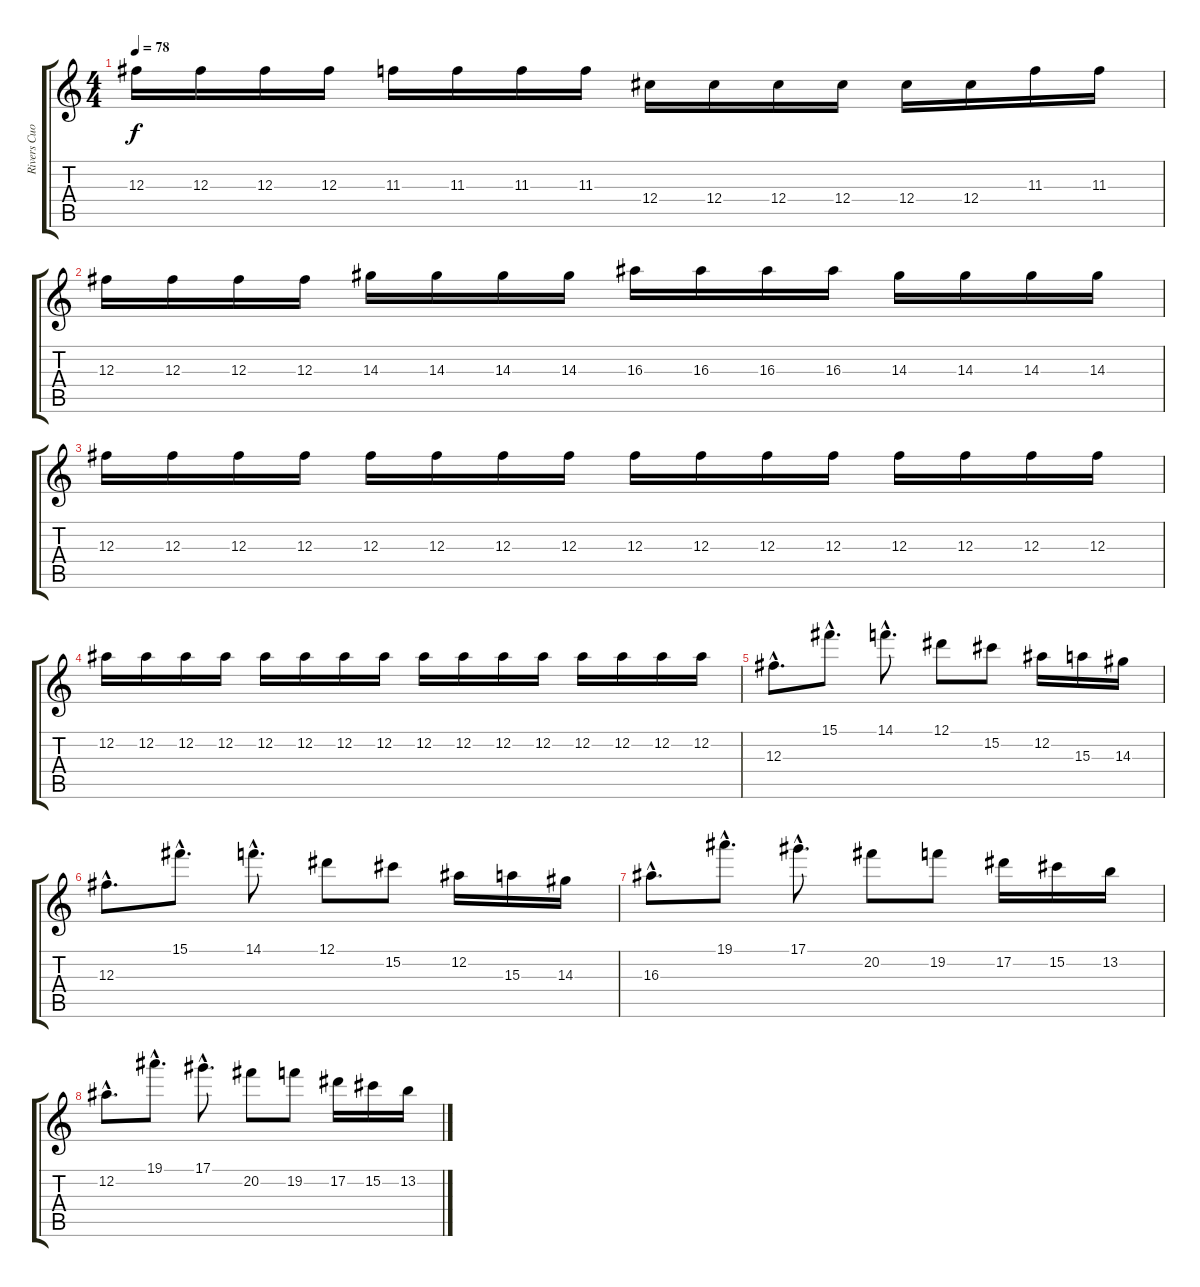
\track ("Rivers Cuomo" "Rivers Cuo") {instrument distortionguitar}
\staff {score tabs}
\tuning (Eb4 Bb3 Gb3 Db3 Ab2 Eb2) {hide}
\ts (4 4)
\tempo 78
\clef g2
\ks c
12.3.16{dy f} 12.3.16 12.3.16 12.3.16 11.3.16 11.3.16 11.3.16 11.3.16 12.4.16 12.4.16 12.4.16 12.4.16 12.4.16 12.4.16 11.3.16 11.3.16 |
12.3.16 12.3.16 12.3.16 12.3.16 14.3.16 14.3.16 14.3.16 14.3.16 16.3.16 16.3.16 16.3.16 16.3.16 14.3.16 14.3.16 14.3.16 14.3.16 |
12.3.16 12.3.16 12.3.16 12.3.16 12.3.16 12.3.16 12.3.16 12.3.16 12.3.16 12.3.16 12.3.16 12.3.16 12.3.16 12.3.16 12.3.16 12.3.16 |
12.2.16 12.2.16 12.2.16 12.2.16 12.2.16 12.2.16 12.2.16 12.2.16 12.2.16 12.2.16 12.2.16 12.2.16 12.2.16 12.2.16 12.2.16 12.2.16 |
12.3{hac}.8{d} 15.1{hac}.8{d} 14.1{hac}.8{d} 12.1.8 15.2.8 12.2.16 15.3.16 14.3.16 |
12.3{hac}.8{d} 15.1{hac}.8{d} 14.1{hac}.8{d} 12.1.8 15.2.8 12.2.16 15.3.16 14.3.16 |
16.3{hac}.8{d} 19.1{hac}.8{d} 17.1{hac}.8{d} 20.2.8 19.2.8 17.2.16 15.2.16 13.2.16 |
12.2{hac}.8{d} 19.1{hac}.8{d} 17.1{hac}.8{d} 20.2.8 19.2.8 17.2.16 15.2.16 13.2.16
